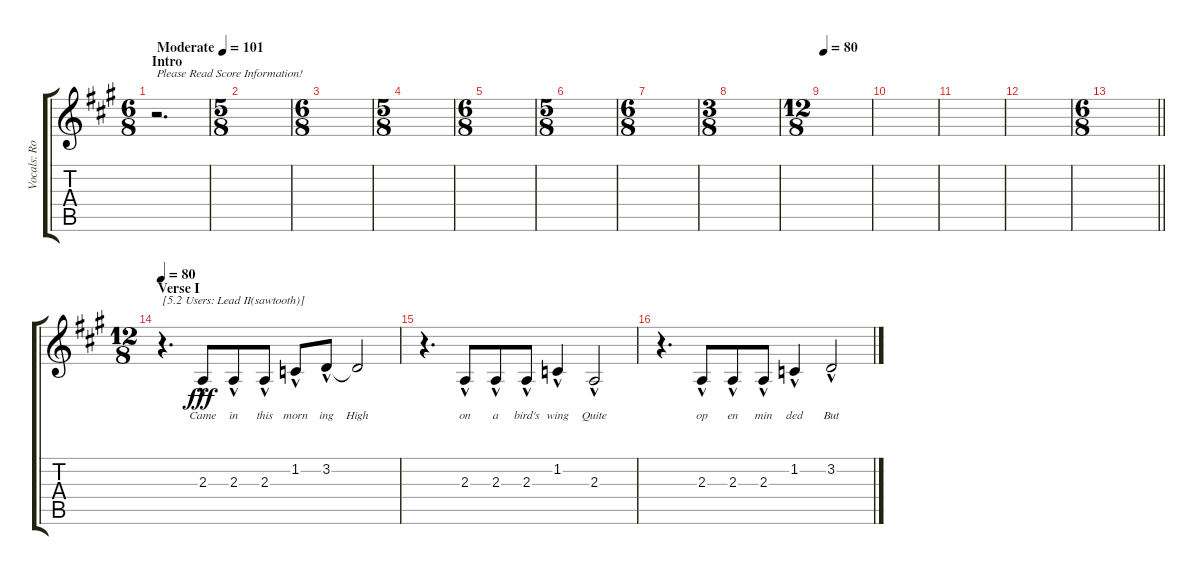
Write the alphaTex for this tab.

\track ("Vocals: Rob" "Vocals: Ro") {instrument lead2sawtooth}
\staff {score tabs}
\tuning (E4 B3 G3 D3 A2 E2) {hide}
\ts (6 8)
\section ("" "Intro")
\tempo (101 "Moderate")
\tempo 85
\tempo (101 "Moderate")
\clef g2
\ks a
r.2{d txt "Please Read Score Information!" dy fff instrument lead2sawtooth} |
\ts (5 8)
|
\ts (6 8)
|
\ts (5 8)
|
\ts (6 8)
|
\ts (5 8)
|
\ts (6 8)
|
\ts (3 8)
|
\ts (12 8)
\tempo 80
|
|
|
|
\ts (6 8)
\barLineRight lightlight
|
\ts (12 8)
\section ("" "Verse I")
\tempo 80
r.4{d txt "[5.2 Users: Lead II(sawtooth)]"} 2.3{hac}.8{lyrics (0 "Came") lyrics (1 "") lyrics (2 "") lyrics (3 "") lyrics (4 "")} 2.3{hac}.8{lyrics (0 "in") lyrics (1 "") lyrics (2 "") lyrics (3 "") lyrics (4 "")} 2.3{hac}.8{lyrics (0 "this") lyrics (1 "") lyrics (2 "") lyrics (3 "") lyrics (4 "")} 1.2{hac}.8{lyrics (0 "morn") lyrics (1 "") lyrics (2 "") lyrics (3 "") lyrics (4 "")} 3.2{hac}.8{lyrics (0 "ing") lyrics (1 "") lyrics (2 "") lyrics (3 "") lyrics (4 "")} 3.2{t}.2{lyrics (0 "High") lyrics (1 "") lyrics (2 "") lyrics (3 "") lyrics (4 "")} |
r.4{d} 2.3{hac}.8{lyrics (0 "on") lyrics (1 "") lyrics (2 "") lyrics (3 "") lyrics (4 "")} 2.3{hac}.8{lyrics (0 "a") lyrics (1 "") lyrics (2 "") lyrics (3 "") lyrics (4 "")} 2.3{hac}.8{lyrics (0 "bird's") lyrics (1 "") lyrics (2 "") lyrics (3 "") lyrics (4 "")} 1.2{hac}.4{lyrics (0 "wing") lyrics (1 "") lyrics (2 "") lyrics (3 "") lyrics (4 "")} 2.3{hac}.2{lyrics (0 "Quite") lyrics (1 "") lyrics (2 "") lyrics (3 "") lyrics (4 "")} |
r.4{d} 2.3{hac}.8{lyrics (0 "op") lyrics (1 "") lyrics (2 "") lyrics (3 "") lyrics (4 "")} 2.3{hac}.8{lyrics (0 "en") lyrics (1 "") lyrics (2 "") lyrics (3 "") lyrics (4 "")} 2.3{hac}.8{lyrics (0 "min") lyrics (1 "") lyrics (2 "") lyrics (3 "") lyrics (4 "")} 1.2{hac}.4{lyrics (0 "ded") lyrics (1 "") lyrics (2 "") lyrics (3 "") lyrics (4 "")} 3.2{hac}.2{lyrics (0 "But") lyrics (1 "") lyrics (2 "") lyrics (3 "") lyrics (4 "")}
